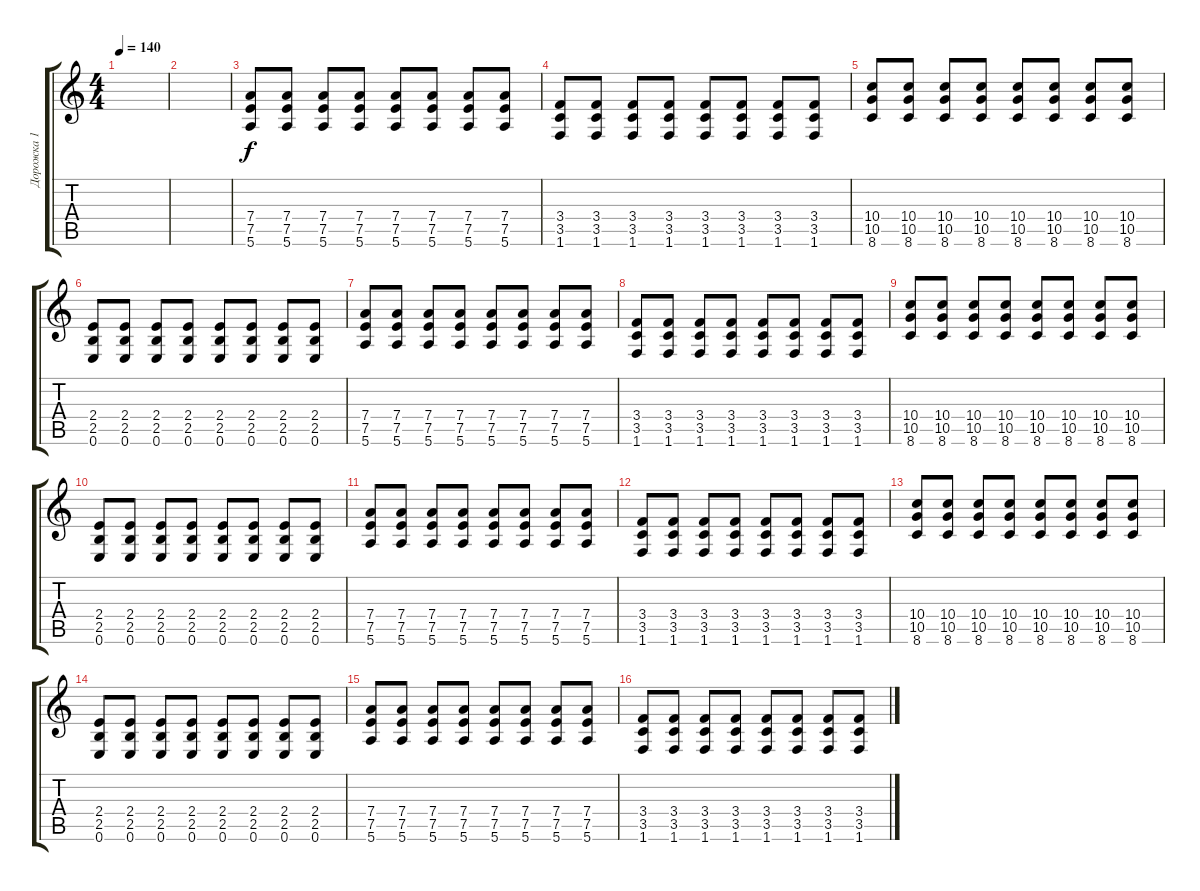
\track ("Дорожка 1" "Дорожка 1") {instrument distortionguitar}
\staff {score tabs}
\tuning (E4 B3 G3 D3 A2 E2) {hide}
\ts (4 4)
\tempo 140
\clef g2
\ks c
|
|
(7.4 7.5 5.6).8 (7.4 7.5 5.6).8 (7.4 7.5 5.6).8 (7.4 7.5 5.6).8 (7.4 7.5 5.6).8 (7.4 7.5 5.6).8 (7.4 7.5 5.6).8 (7.4 7.5 5.6).8 |
(3.4 3.5 1.6).8 (3.4 3.5 1.6).8 (3.4 3.5 1.6).8 (3.4 3.5 1.6).8 (3.4 3.5 1.6).8 (3.4 3.5 1.6).8 (3.4 3.5 1.6).8 (3.4 3.5 1.6).8 |
(10.4 10.5 8.6).8 (10.4 10.5 8.6).8 (10.4 10.5 8.6).8 (10.4 10.5 8.6).8 (10.4 10.5 8.6).8 (10.4 10.5 8.6).8 (10.4 10.5 8.6).8 (10.4 10.5 8.6).8 |
(2.4 2.5 0.6).8 (2.4 2.5 0.6).8 (2.4 2.5 0.6).8 (2.4 2.5 0.6).8 (2.4 2.5 0.6).8 (2.4 2.5 0.6).8 (2.4 2.5 0.6).8 (2.4 2.5 0.6).8 |
(7.4 7.5 5.6).8 (7.4 7.5 5.6).8 (7.4 7.5 5.6).8 (7.4 7.5 5.6).8 (7.4 7.5 5.6).8 (7.4 7.5 5.6).8 (7.4 7.5 5.6).8 (7.4 7.5 5.6).8 |
(3.4 3.5 1.6).8 (3.4 3.5 1.6).8 (3.4 3.5 1.6).8 (3.4 3.5 1.6).8 (3.4 3.5 1.6).8 (3.4 3.5 1.6).8 (3.4 3.5 1.6).8 (3.4 3.5 1.6).8 |
(10.4 10.5 8.6).8 (10.4 10.5 8.6).8 (10.4 10.5 8.6).8 (10.4 10.5 8.6).8 (10.4 10.5 8.6).8 (10.4 10.5 8.6).8 (10.4 10.5 8.6).8 (10.4 10.5 8.6).8 |
(2.4 2.5 0.6).8 (2.4 2.5 0.6).8 (2.4 2.5 0.6).8 (2.4 2.5 0.6).8 (2.4 2.5 0.6).8 (2.4 2.5 0.6).8 (2.4 2.5 0.6).8 (2.4 2.5 0.6).8 |
(7.4 7.5 5.6).8 (7.4 7.5 5.6).8 (7.4 7.5 5.6).8 (7.4 7.5 5.6).8 (7.4 7.5 5.6).8 (7.4 7.5 5.6).8 (7.4 7.5 5.6).8 (7.4 7.5 5.6).8 |
(3.4 3.5 1.6).8 (3.4 3.5 1.6).8 (3.4 3.5 1.6).8 (3.4 3.5 1.6).8 (3.4 3.5 1.6).8 (3.4 3.5 1.6).8 (3.4 3.5 1.6).8 (3.4 3.5 1.6).8 |
(10.4 10.5 8.6).8 (10.4 10.5 8.6).8 (10.4 10.5 8.6).8 (10.4 10.5 8.6).8 (10.4 10.5 8.6).8 (10.4 10.5 8.6).8 (10.4 10.5 8.6).8 (10.4 10.5 8.6).8 |
(2.4 2.5 0.6).8 (2.4 2.5 0.6).8 (2.4 2.5 0.6).8 (2.4 2.5 0.6).8 (2.4 2.5 0.6).8 (2.4 2.5 0.6).8 (2.4 2.5 0.6).8 (2.4 2.5 0.6).8 |
(7.4 7.5 5.6).8 (7.4 7.5 5.6).8 (7.4 7.5 5.6).8 (7.4 7.5 5.6).8 (7.4 7.5 5.6).8 (7.4 7.5 5.6).8 (7.4 7.5 5.6).8 (7.4 7.5 5.6).8 |
(3.4 3.5 1.6).8 (3.4 3.5 1.6).8 (3.4 3.5 1.6).8 (3.4 3.5 1.6).8 (3.4 3.5 1.6).8 (3.4 3.5 1.6).8 (3.4 3.5 1.6).8 (3.4 3.5 1.6).8
